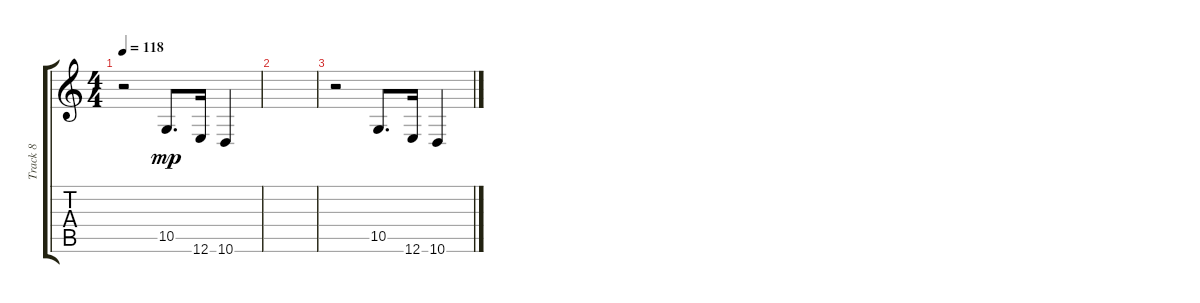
\track ("Track 8" "Track 8") {instrument choiraahs}
\staff {score tabs}
\tuning (E4 B3 G3 D3 A2 E2) {hide}
\ts (4 4)
\tempo 118
\clef g2
\ks c
r.2{dy mp} 10.5.8{d} 12.6.16 10.6.4 |
|
r.2 10.5.8{d} 12.6.16 10.6.4
